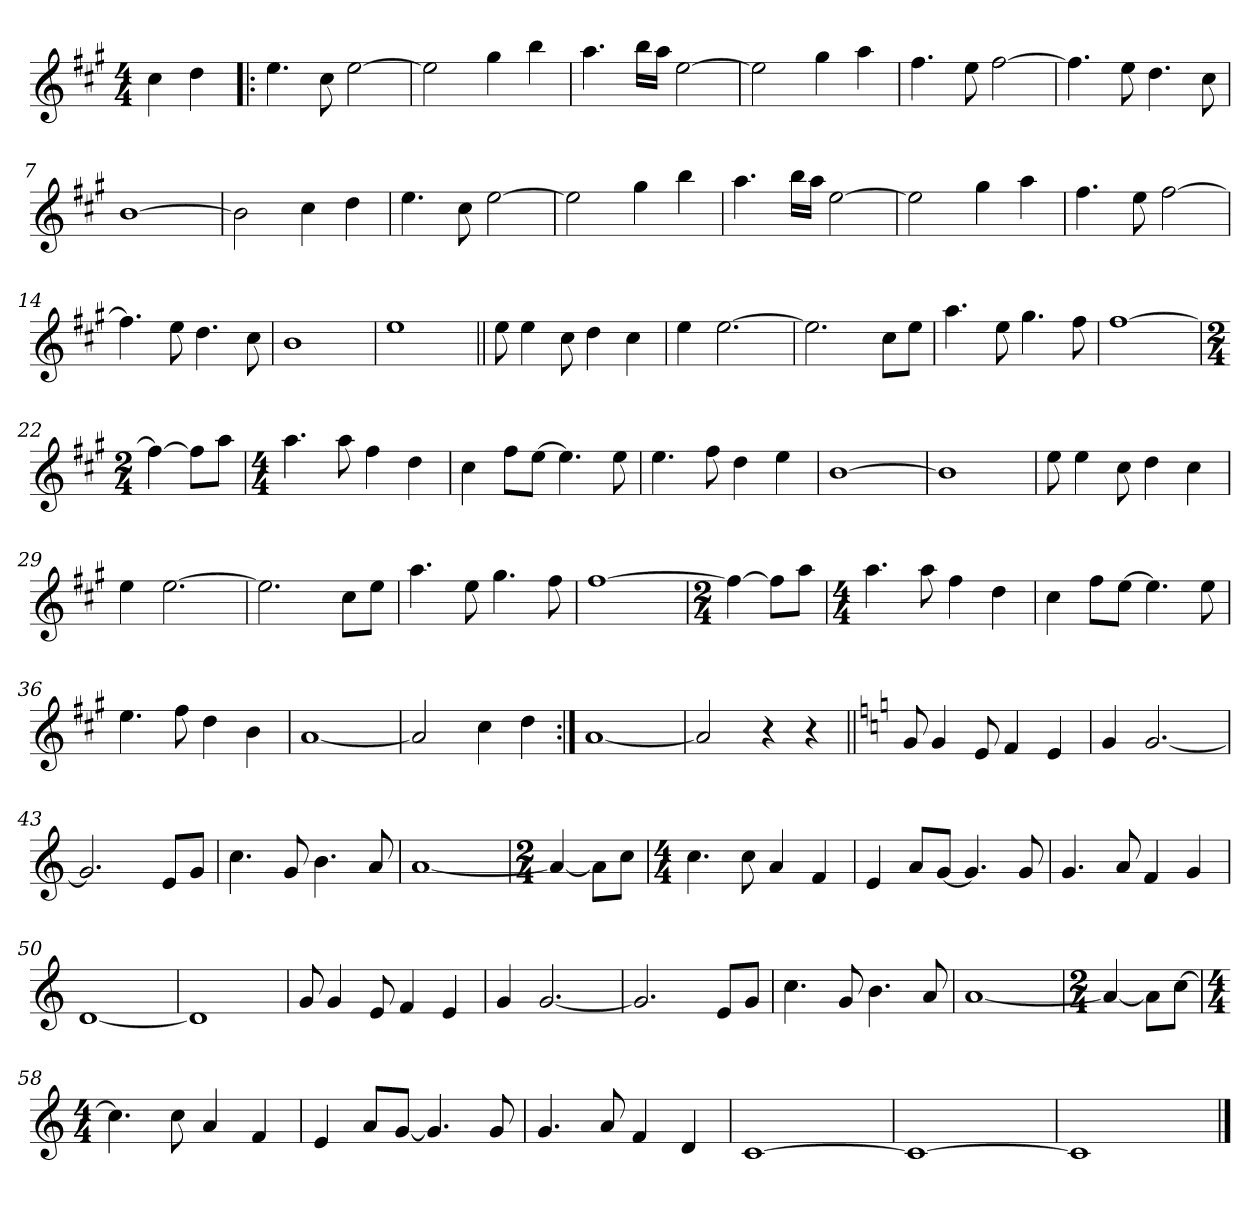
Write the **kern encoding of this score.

**kern
*part1
*staff1
*clefG2
*k[f#c#g#]
*A:
*M4/4
=
4cc#\
4dd\
=1!|:
4.ee\
8cc#\
[2ee\
=2
2ee\]
4gg#\
4bb\
=3
4.aa\
16bb\LL
16aa\JJ
[2ee\
=4
2ee\]
4gg#\
4aa\
=5
4.ff#\
8ee\
[2ff#\
!!LO:LB:g=z
=6
4.ff#\]
8ee\
4.dd\
8cc#\
=7
[1b
=8
2b\]
4cc#\
4dd\
=9
4.ee\
8cc#\
[2ee\
=10
2ee\]
4gg#\
4bb\
=11
4.aa\
16bb\LL
16aa\JJ
[2ee\
!!LO:LB:g=z
=12
2ee\]
4gg#\
4aa\
=13
4.ff#\
8ee\
[2ff#\
=14
4.ff#\]
8ee\
4.dd\
8cc#\
=15
1b
=16
1ee
=17||
8ee\
4ee\
8cc#\
4dd\
4cc#\
!!LO:LB:g=z
=18
4ee\
[2.ee\
=19
2.ee\]
8cc#\L
8ee\J
=20
4.aa\
8ee\
4.gg#\
8ff#\
=21
[1ff#
=22
*M2/4
4ff#\_
8ff#\L]
8aa\J
=23
*M4/4
4.aa\
8aa\
4ff#\
4dd\
!!LO:LB:g=z
=24
4cc#\
8ff#\L
[8ee\J
4.ee\]
8ee\
=25
4.ee\
8ff#\
4dd\
4ee\
=26
[1b
=27
1b]
=28
8ee\
4ee\
8cc#\
4dd\
4cc#\
=29
4ee\
[2.ee\
!!LO:LB:g=z
=30
2.ee\]
8cc#\L
8ee\J
=31
4.aa\
8ee\
4.gg#\
8ff#\
=32
[1ff#
=33
*M2/4
4ff#\_
8ff#\L]
8aa\J
=34
*M4/4
4.aa\
8aa\
4ff#\
4dd\
=35
4cc#\
8ff#\L
[8ee\J
4.ee\]
8ee\
!!LO:LB:g=z
=36
4.ee\
8ff#\
4dd\
4b\
=37
[1a
=38
2a/]
4cc#\
4dd\
=39:|!
[1a
=40
2a/]
4r
4r
=41||
*k[]
*C:
8g/
4g/
8e/
4f/
4e/
!!LO:LB:g=z
=42
4g/
[2.g/
=43
2.g/]
8e/L
8g/J
=44
4.cc\
8g/
4.b\
8a/
=45
[1a
=46
*M2/4
4a/_
8a\L]
8cc\J
=47
*M4/4
4.cc\
8cc\
4a/
4f/
=48
4e/
8a/L
[8g/J
4.g/]
8g/
!!LO:LB:g=z
=49
4.g/
8a/
4f/
4g/
=50
[1d
=51
1d]
=52
8g/
4g/
8e/
4f/
4e/
=53
4g/
[2.g/
=54
2.g/]
8e/L
8g/J
!!LO:LB:g=z
=55
4.cc\
8g/
4.b\
8a/
=56
[1a
=57
*M2/4
4a/_
8a\L]
[8cc\J
=58
*M4/4
4.cc\]
8cc\
4a/
4f/
=59
4e/
8a/L
[8g/J
4.g/]
8g/
=60
4.g/
8a/
4f/
4d/
=61
*^
[1c	2g/yy
.	2g/yy
=62	=62
1c_	2g/yy
.	2g/yy
=63	=63
1c]	2g/yy
.	2ryy
*v	*v
==
*-
